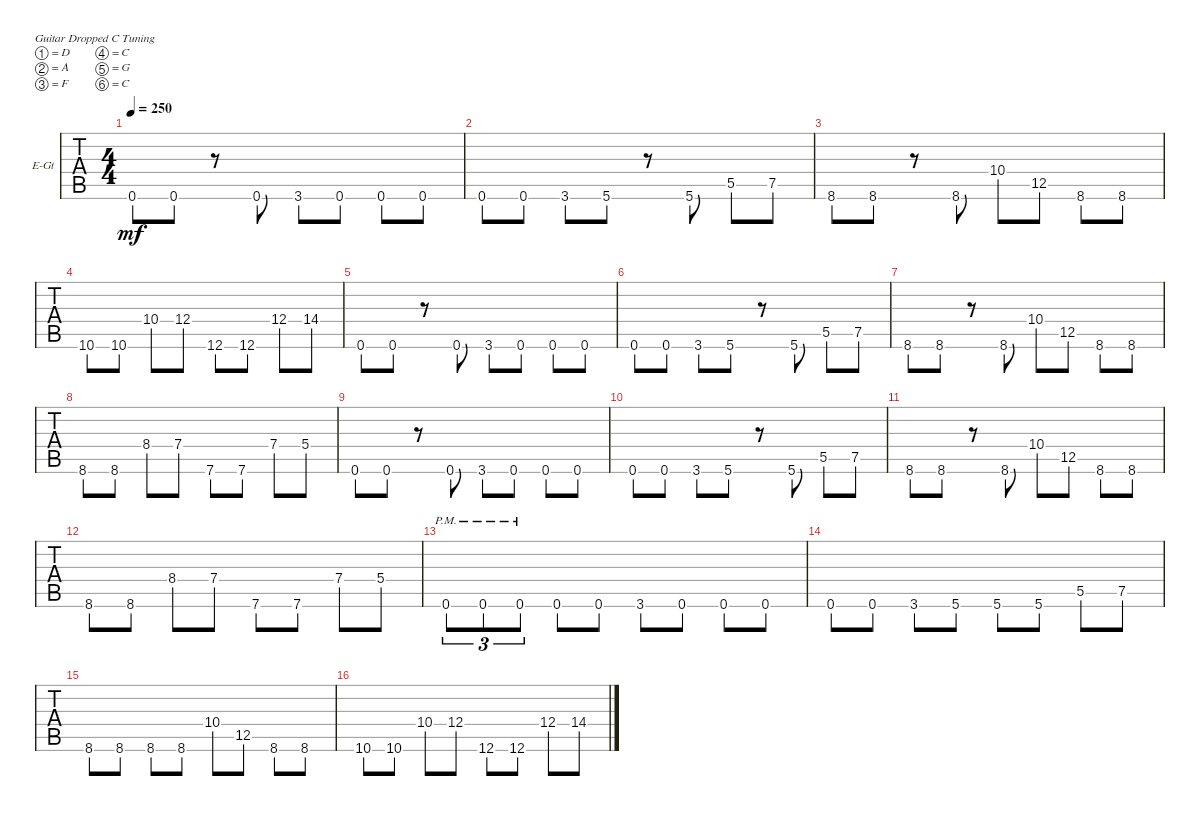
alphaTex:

\bracketExtendMode groupsimilarinstruments
\firstSystemTrackNameOrientation horizontal
\otherSystemsTrackNameOrientation horizontal
\track ("Gtr 1" "E-Gt") {instrument acousticgrandpiano}
\staff {tabs}
\tuning (D4 A3 F3 C3 G2 C2)
\displaytranspose 12
\ts (4 4)
\tempo 250
\clef g2
\ks c
0.6.8{dy mf instrument acousticgrandpiano} 0.6.8 r.8 0.6.8 3.6.8 0.6.8 0.6.8 0.6.8 |
0.6.8 0.6.8 3.6.8 5.6.8 r.8 5.6.8 5.5.8 7.5.8 |
8.6.8 8.6.8 r.8 8.6.8 10.4.8 12.5.8 8.6.8 8.6.8 |
10.6.8 10.6.8 10.4.8 12.4.8 12.6.8 12.6.8 12.4.8 14.4.8 |
0.6.8 0.6.8 r.8 0.6.8 3.6.8 0.6.8 0.6.8 0.6.8 |
0.6.8 0.6.8 3.6.8 5.6.8 r.8 5.6.8 5.5.8 7.5.8 |
8.6.8 8.6.8 r.8 8.6.8 10.4.8 12.5.8 8.6.8 8.6.8 |
8.6.8 8.6.8 8.4.8 7.4.8 7.6.8 7.6.8 7.4.8 5.4.8 |
0.6.8 0.6.8 r.8 0.6.8 3.6.8 0.6.8 0.6.8 0.6.8 |
0.6.8 0.6.8 3.6.8 5.6.8 r.8 5.6.8 5.5.8 7.5.8 |
8.6.8 8.6.8 r.8 8.6.8 10.4.8 12.5.8 8.6.8 8.6.8 |
8.6.8 8.6.8 8.4.8 7.4.8 7.6.8 7.6.8 7.4.8 5.4.8 |
0.6{pm}.8{tu (3 2)} 0.6{pm}.8{tu (3 2)} 0.6{pm}.8{tu (3 2)} 0.6.8 0.6.8 3.6.8 0.6.8 0.6.8 0.6.8 |
0.6.8 0.6.8 3.6.8 5.6.8 5.6.8 5.6.8 5.5.8 7.5.8 |
8.6.8 8.6.8 8.6.8 8.6.8 10.4.8 12.5.8 8.6.8 8.6.8 |
10.6.8 10.6.8 10.4.8 12.4.8 12.6.8 12.6.8 12.4.8 14.4.8
